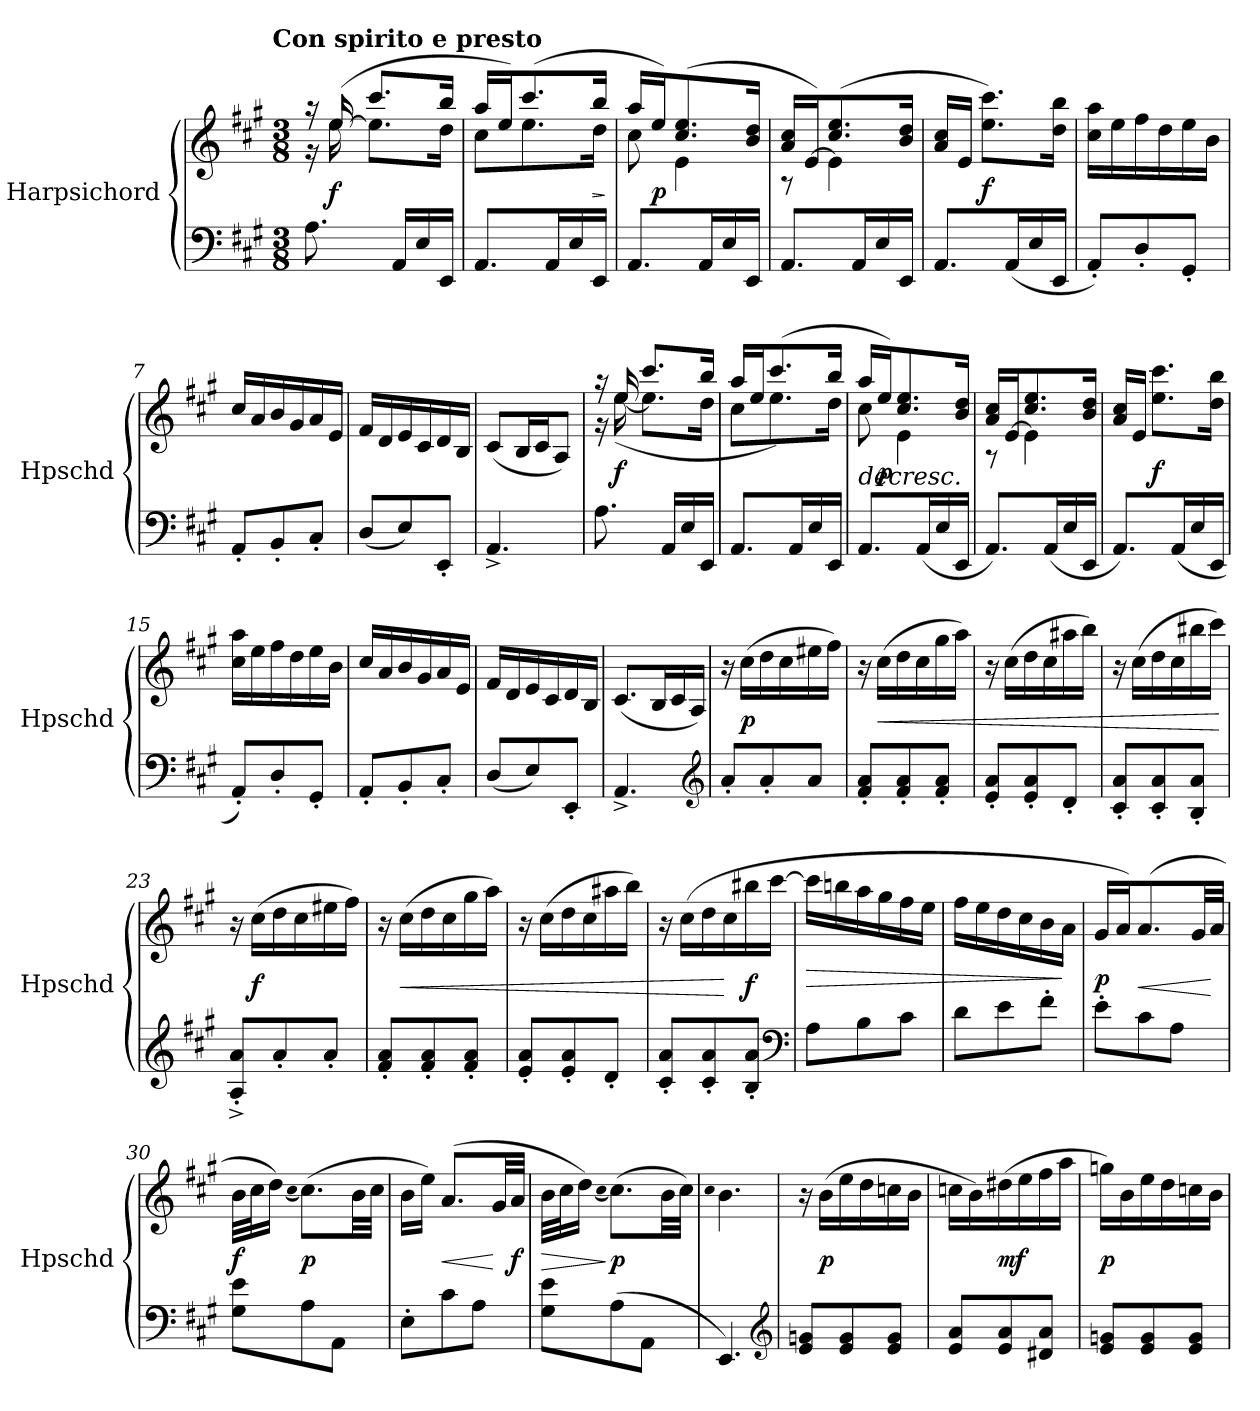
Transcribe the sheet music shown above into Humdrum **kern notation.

**kern	**kern	**dynam
*part1	*part1	*part1
*staff2	*staff1	*staff1/2
*I"Harpsichord	*	*
*I'Hpschd	*	*
*clefF4	*clefG2	*
*k[f#c#g#]	*k[f#c#g#]	*
*A:	*A:	*
!!LO:TX:omd:t=Con spirito e presto
*M3/8	*M3/8	*
*MM99	*MM99	*
=1	=1	=1
*	*^	*
8.A\	16r	16r	.
.	([16ee/	16ee\	f
.	8.ccc#/L	8.ee\L]	.
16AA/LL	.	.	.
16E/	.	.	.
16EE/JJ	16bb/Jk	16dd\Jk	.
=2	=2	=2	=2
8.AA/L	16aa/LL	8cc#\L	.
.	16ee/J)	.	.
.	(8.ccc#/	8.ee\	.
16AA/L	.	.	.
16E/	.	.	.
16EE/JJ	16bb/Jk	16dd\Jk	>
*	*v	*v	*
.	.	]
=3	=3	=3
*	*^	*
8.AA/L	16aa/LL	8cc#\	.
.	16ee/J)	.	p
.	(8.cc#/ 8.ee/	4e\	.
16AA/L	.	.	.
16E/	.	.	.
16EE/JJ	16b/ 16dd/Jk	.	.
=4	=4	=4	=4
8.AA/L	16a/ 16cc#/LL	8r	.
.	[16e/J)	.	.
.	(8.cc#/ 8.ee/	4e\]	.
16AA/L	.	.	.
16E/	.	.	.
16EE/JJ	16b/ 16dd/Jk	.	.
*	*v	*v	*
=5	=5	=5
8.AA/L	16a/ 16cc#/LL	.
.	16e/JJ	.
.	8.ee\ 8.ccc#\L)	f
(16AA/L	.	.
16E/	.	.
16EE/JJ	16dd\ 16bb\Jk	.
=6	=6	=6
8AA'/L)	16cc#\ 16aa\LL	.
.	16ee\	.
8D'/	16ff#\	.
.	16dd\	.
8GG#'/J	16ee\	.
.	16b\JJ	.
=7	=7	=7
8AA'/L	16cc#/LL	.
.	16a/	.
8BB'/	16b/	.
.	16g#/	.
8C#'/J	16a/	.
.	16e/JJ	.
=8	=8	=8
(8D/L	16f#/LL	.
.	16d/	.
8E/)	16e/	.
.	16c#/	.
8EE'/J	16d/	.
.	16B/JJ	.
=9	=9	=9
4.AA^/	(8c#/L	.
.	16B/L	.
.	16c#/J	.
.	8A/J)	.
=10	=10	=10
*	*^	*
8.A\	16r	16r	.
.	16ee/	([16ee\	f
.	8.ccc#/L	8.ee\L]	.
16AA/LL	.	.	.
16E/	.	.	.
16EE/JJ	16bb/Jk	16dd\Jk	.
=11	=11	=11	=11
8.AA/L	16aa/LL	8cc#\L	.
.	16ee/J	.	.
.	(8.ccc#/)	8.ee\	.
16AA/L	.	.	.
16E/	.	.	.
16EE/JJ	16bb/Jk	16dd\Jk	.
=12	=12	=12	=12
8.AA/L	16aa/LL	8cc#\	>
.	16ee/J)	.	p
.	8.cc#/ 8.ee/	4e\	]
(16AA/L	.	.	.
16E/	.	.	.
16EE/JJ	16b/ 16dd/Jk	.	.
=13	=13	=13	=13
8.AA/L)	16a/ 16cc#/LL	8r	.
.	[16e/J	.	.
.	8.cc#/ 8.ee/	4e\]	.
(16AA/L	.	.	.
16E/	.	.	.
16EE/JJ	16b/ 16dd/Jk	.	.
*	*v	*v	*
=14	=14	=14
8.AA/L)	16a/ 16cc#/LL	.
.	16e/JJ	.
.	8.ee\ 8.ccc#\L	f
(16AA/L	.	.
16E/	.	.
16EE/JJ	16dd\ 16bb\Jk	.
=15	=15	=15
8AA'/L)	16cc#\ 16aa\LL	.
.	16ee\	.
8D'/	16ff#\	.
.	16dd\	.
8GG#'/J	16ee\	.
.	16b\JJ	.
=16	=16	=16
8AA'/L	16cc#/LL	.
.	16a/	.
8BB'/	16b/	.
.	16g#/	.
8C#'/J	16a/	.
.	16e/JJ	.
=17	=17	=17
(8D/L	16f#/LL	.
.	16d/	.
8E/)	16e/	.
.	16c#/	.
8EE'/J	16d/	.
.	16B/JJ	.
=18	=18	=18
4.AA^/	(8.c#/L	.
.	16B/L	.
.	16c#/	.
.	16A/JJ)	.
*clefG2	*	*
=19	=19	=19
8a'/L	16r	.
.	(16cc#\LL	p
8a'/	16dd\	.
.	16cc#\	.
8a/J	16ee#X\	.
.	16ff#\JJ)	.
=20	=20	=20
8f#'/ 8a'/L	16r	.
.	(16cc#\LL	<
8f#'/ 8a'/	16dd\	.
.	16cc#\	.
8f#'/ 8a'/J	16gg#\	.
.	16aa\JJ)	.
=21	=21	=21
8e'/ 8a'/L	16r	.
.	(16cc#\LL	.
8e'/ 8a'/	16dd\	.
.	16cc#\	.
8d'/J	16aa#X\	.
.	16bb\JJ)	.
=22	=22	=22
8c#'/ 8a'/L	16r	.
.	(16cc#\LL	.
8c#'/ 8a'/	16dd\	.
.	16cc#\	.
8B'/ 8a'/J	16bb#X\	.
.	16ccc#\JJ)	.
.	.	[
=23	=23	=23
8A'^/ 8a'^/L	16r	.
.	(16cc#\LL	f
8a'/	16dd\	.
.	16cc#\	.
8a'/J	16ee#X\	.
.	16ff#\JJ)	.
=24	=24	=24
8f#'/ 8a'/L	16r	.
.	(16cc#\LL	<
8f#'/ 8a'/	16dd\	.
.	16cc#\	.
8f#'/ 8a'/J	16gg#\	.
.	16aa\JJ)	.
=25	=25	=25
8e'/ 8a'/L	16r	.
.	(16cc#\LL	.
8e'/ 8a'/	16dd\	.
.	16cc#\	.
8d'/J	16aa#X\	.
.	16bb\JJ)	.
=26	=26	=26
8c#'/ 8a'/L	16r	.
.	(16cc#\LL	.
8c#'/ 8a'/	16dd\	.
.	16cc#\	[
8B'/ 8a'/J	16bb#X\	f
.	[16ccc#\JJ	.
*clefF4	*	*
=27	=27	=27
8A\L	16ccc#\LL]	>
.	16bbn\	.
8B\	16aa\	.
.	16gg#\	.
8c#\J	16ff#\	.
.	16ee\JJ	.
=28	=28	=28
8d\L	16ff#\LL	.
.	16ee\	.
8e\	16dd\	.
.	16cc#\	.
8f#'\J	16b\	.
.	16a\JJ	]
=29	=29	=29
8e'\L	16g#/LL	p
.	16a/J)	.
8c#\	(8.a/	<
8A\J	.	.
.	32g#/LL	.
.	32a/JJJ	[
=30	=30	=30
8G#\ 8e\L	32b\LLL	f
.	32cc#\J	.
.	16dd\JJ)	.
.	(qcc#	.
8A\	(8.cc#\L)	p
8AA\J	.	.
.	32b\LL	.
.	32cc#\JJJ	.
=31	=31	=31
8E'\L	16b\LL	.
.	16ee\JJ)	.
8c#\	(8.a/L	<
8A\J	.	.
.	32g#/LL	[
.	32a/JJJ	f
=32	=32	=32
8G#\ 8e\L	32b\LLL	>
.	32cc#\J	.
.	16dd\JJ)	.
.	(qcc#	.
(8A\	(8.cc#\L)	] p
8AA\J	.	.
.	32b\LL	.
.	32cc#\JJJ)	.
=33	=33	=33
.	qcc#	.
4.EE/)	4.b\	.
*clefG2	*	*
=34	=34	=34
8e/ 8gn/L	16r	.
.	(16b\LL	p
8e/ 8g/	16ee\	.
.	16dd\	.
8e/ 8g/J	16ccn\	.
.	16b\JJ	.
=35	=35	=35
8e/ 8a/L	16ccn\LL	.
.	16b\)	.
8e/ 8a/	(16dd#X\	mf
.	16ee\	.
8d#X/ 8a/J	16ff#\	.
.	16aa\JJ	.
=36	=36	=36
8e/ 8gn/L	16ggn\LL)	p
.	16b\	.
8e/ 8g/	16ee\	.
.	16dd\	.
8e/ 8g/J	16ccn\	.
.	16b\JJ	.
=	=	=
*-	*-	*-
